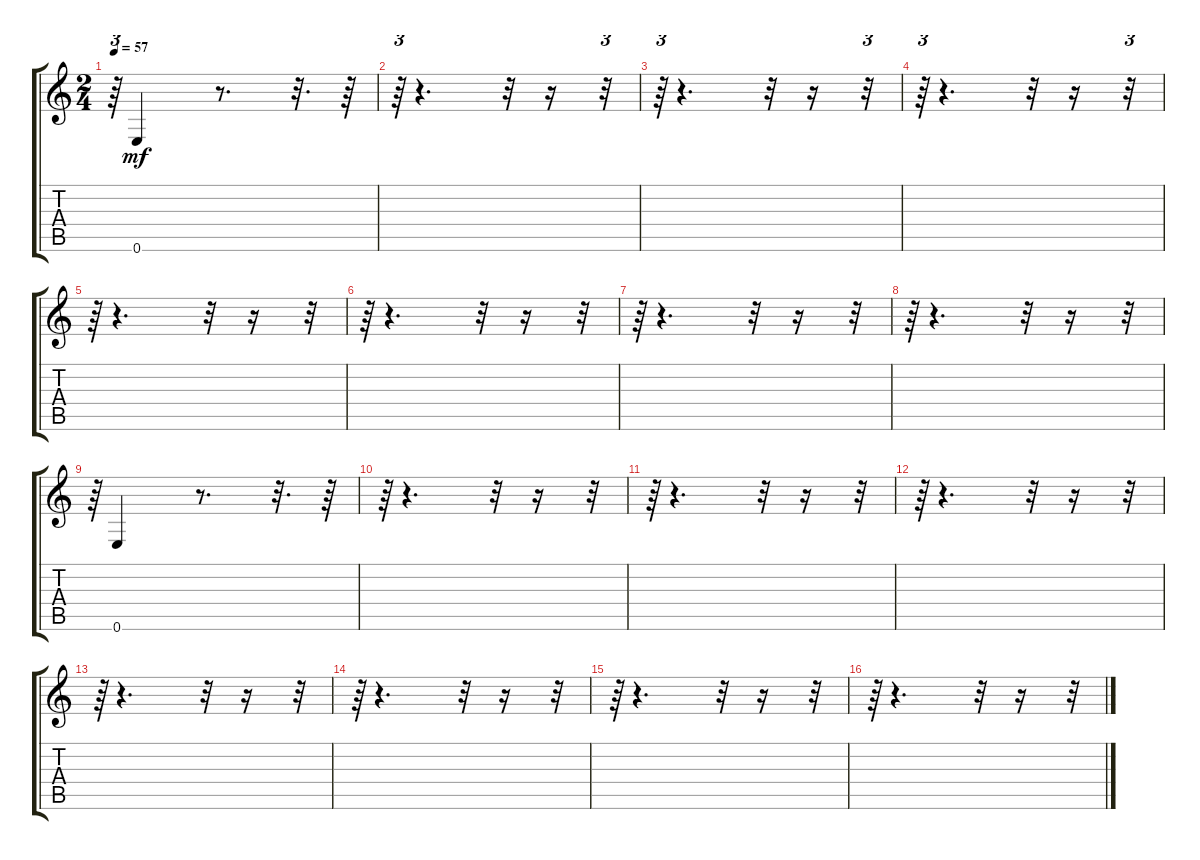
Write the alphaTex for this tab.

\track "" {instrument electricbasspick}
\staff {score tabs}
\tuning (E4 B3 G3 D3 A2 E2) {hide}
\ts (2 4)
\tempo 57
\clef g2
\ks c
r.64{tu (3 2) dy mf} 0.6.4 r.8{d} r.32{d} r.64 |
r.64{tu (3 2)} r.4{d} r.32 r.16 r.32{tu (3 2)} |
r.64{tu (3 2)} r.4{d} r.32 r.16 r.32{tu (3 2)} |
r.64{tu (3 2)} r.4{d} r.32 r.16 r.32{tu (3 2)} |
r.64{tu (3 2)} r.4{d} r.32 r.16 r.32{tu (3 2)} |
r.64{tu (3 2)} r.4{d} r.32 r.16 r.32{tu (3 2)} |
r.64{tu (3 2)} r.4{d} r.32 r.16 r.32{tu (3 2)} |
r.64{tu (3 2)} r.4{d} r.32 r.16 r.32{tu (3 2)} |
r.64{tu (3 2)} 0.6.4 r.8{d} r.32{d} r.64 |
r.64{tu (3 2)} r.4{d} r.32 r.16 r.32{tu (3 2)} |
r.64{tu (3 2)} r.4{d} r.32 r.16 r.32{tu (3 2)} |
r.64{tu (3 2)} r.4{d} r.32 r.16 r.32{tu (3 2)} |
r.64{tu (3 2)} r.4{d} r.32 r.16 r.32{tu (3 2)} |
r.64{tu (3 2)} r.4{d} r.32 r.16 r.32{tu (3 2)} |
r.64{tu (3 2)} r.4{d} r.32 r.16 r.32{tu (3 2)} |
r.64{tu (3 2)} r.4{d} r.32 r.16 r.32{tu (3 2)}
